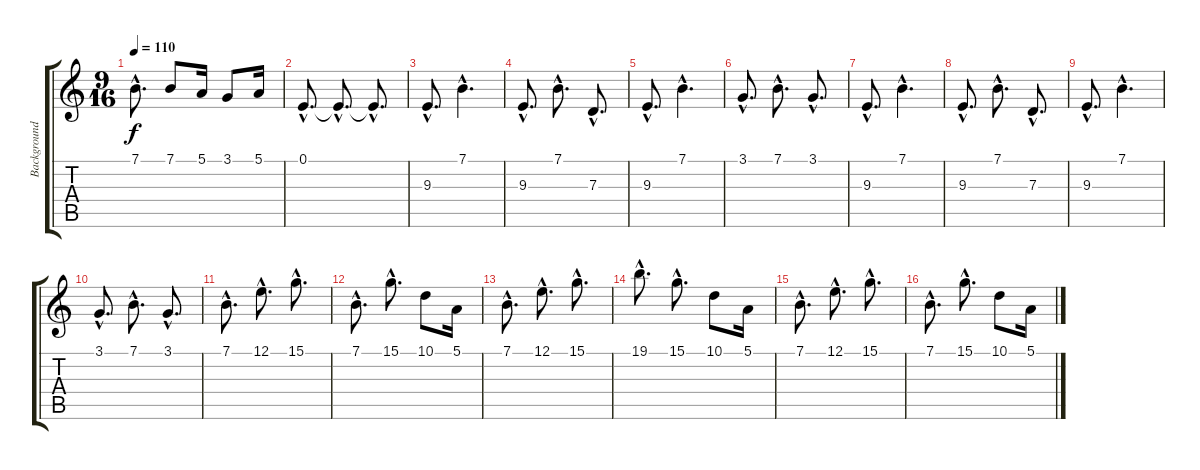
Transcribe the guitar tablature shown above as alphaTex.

\track ("Background" "Background") {instrument kalimba}
\staff {score tabs}
\tuning (E4 B3 G3 D3 A2 E2) {hide}
\ts (9 16)
\tempo 110
\clef g2
\ks c
7.1{hac}.8{d dy f} 7.1.8 5.1.16 3.1.8 5.1.16 |
0.1{hac}.8{d} 0.1{hac t}.8{d} 0.1{hac t}.8{d} |
9.3{hac}.8{d} 7.1{hac}.4{d} |
9.3{hac}.8{d} 7.1{hac}.8{d} 7.3{hac}.8{d} |
9.3{hac}.8{d} 7.1{hac}.4{d} |
3.1{hac}.8{d} 7.1{hac}.8{d} 3.1{hac}.8{d} |
9.3{hac}.8{d} 7.1{hac}.4{d} |
9.3{hac}.8{d} 7.1{hac}.8{d} 7.3{hac}.8{d} |
9.3{hac}.8{d} 7.1{hac}.4{d} |
3.1{hac}.8{d} 7.1{hac}.8{d} 3.1{hac}.8{d} |
7.1{hac}.8{d} 12.1{hac}.8{d} 15.1{hac}.8{d} |
7.1{hac}.8{d} 15.1{hac}.8{d} 10.1.8 5.1.16 |
7.1{hac}.8{d} 12.1{hac}.8{d} 15.1{hac}.8{d} |
19.1{hac}.8{d} 15.1{hac}.8{d} 10.1.8 5.1.16 |
7.1{hac}.8{d} 12.1{hac}.8{d} 15.1{hac}.8{d} |
7.1{hac}.8{d} 15.1{hac}.8{d} 10.1.8 5.1.16
